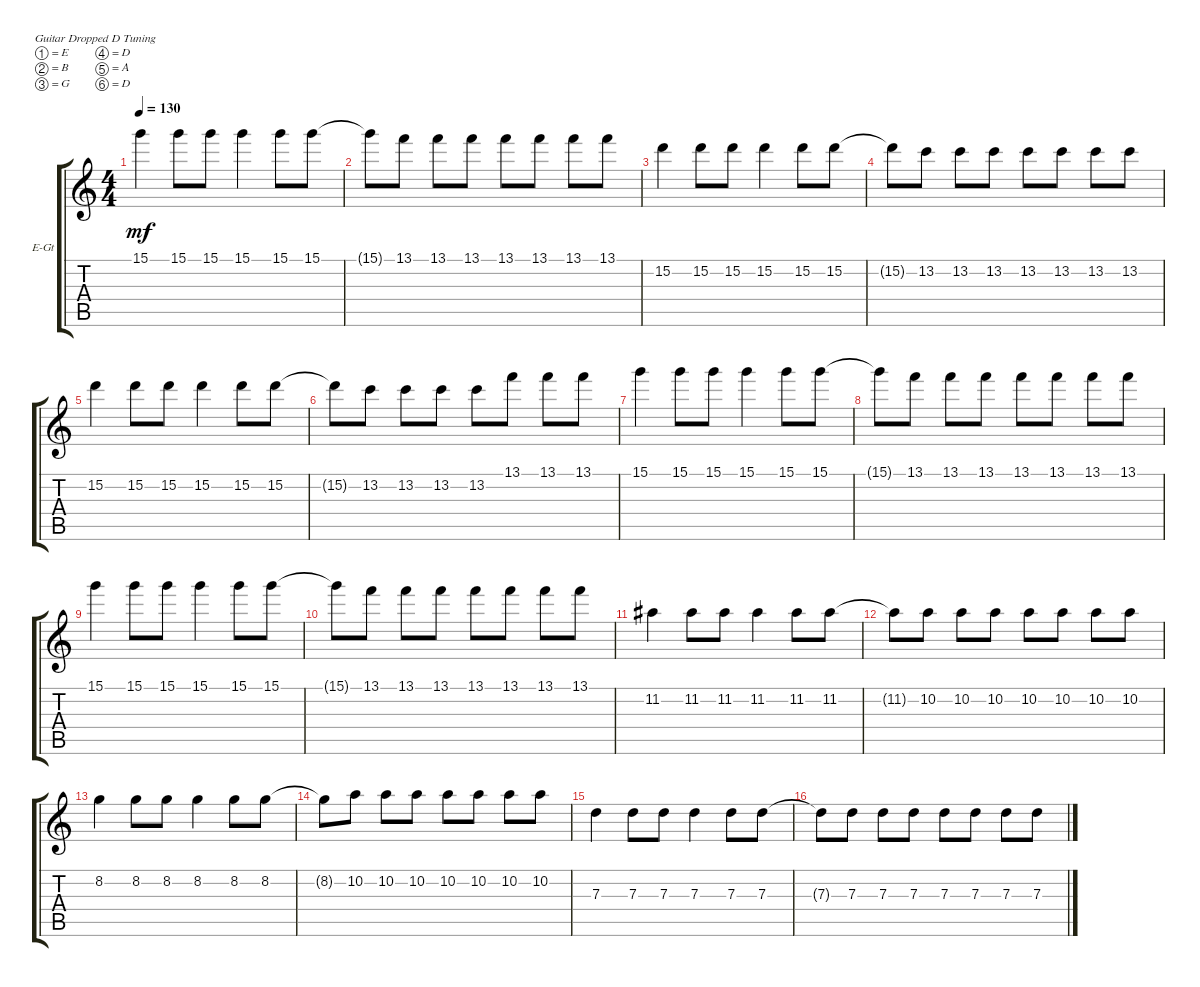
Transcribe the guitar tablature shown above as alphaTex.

\bracketExtendMode groupsimilarinstruments
\firstSystemTrackNameOrientation horizontal
\otherSystemsTrackNameOrientation horizontal
\track ("Electric Guitar 1" "E-Gt") {instrument electricguitarjazz}
\staff {score tabs}
\tuning (E4 B3 G3 D3 A2 D2)
\ts (4 4)
\tempo 130
\clef g2
\ks c
15.1.4{dy mf} 15.1.8 15.1.8 15.1.4 15.1.8 15.1.8 |
15.1{t}.8 13.1.8 13.1.8 13.1.8 13.1.8 13.1.8 13.1.8 13.1.8 |
15.2.4 15.2.8 15.2.8 15.2.4 15.2.8 15.2.8 |
15.2{t}.8 13.2.8 13.2.8 13.2.8 13.2.8 13.2.8 13.2.8 13.2.8 |
15.2.4 15.2.8 15.2.8 15.2.4 15.2.8 15.2.8 |
15.2{t}.8 13.2.8 13.2.8 13.2.8 13.2.8 13.1.8 13.1.8 13.1.8 |
15.1.4 15.1.8 15.1.8 15.1.4 15.1.8 15.1.8 |
15.1{t}.8 13.1.8 13.1.8 13.1.8 13.1.8 13.1.8 13.1.8 13.1.8 |
15.1.4 15.1.8 15.1.8 15.1.4 15.1.8 15.1.8 |
15.1{t}.8 13.1.8 13.1.8 13.1.8 13.1.8 13.1.8 13.1.8 13.1.8 |
11.2.4 11.2.8 11.2.8 11.2.4 11.2.8 11.2.8 |
11.2{t}.8 10.2.8 10.2.8 10.2.8 10.2.8 10.2.8 10.2.8 10.2.8 |
8.2.4 8.2.8 8.2.8 8.2.4 8.2.8 8.2.8 |
8.2{t}.8 10.2.8 10.2.8 10.2.8 10.2.8 10.2.8 10.2.8 10.2.8 |
7.3.4 7.3.8 7.3.8 7.3.4 7.3.8 7.3.8 |
7.3{t}.8 7.3.8 7.3.8 7.3.8 7.3.8 7.3.8 7.3.8 7.3.8
